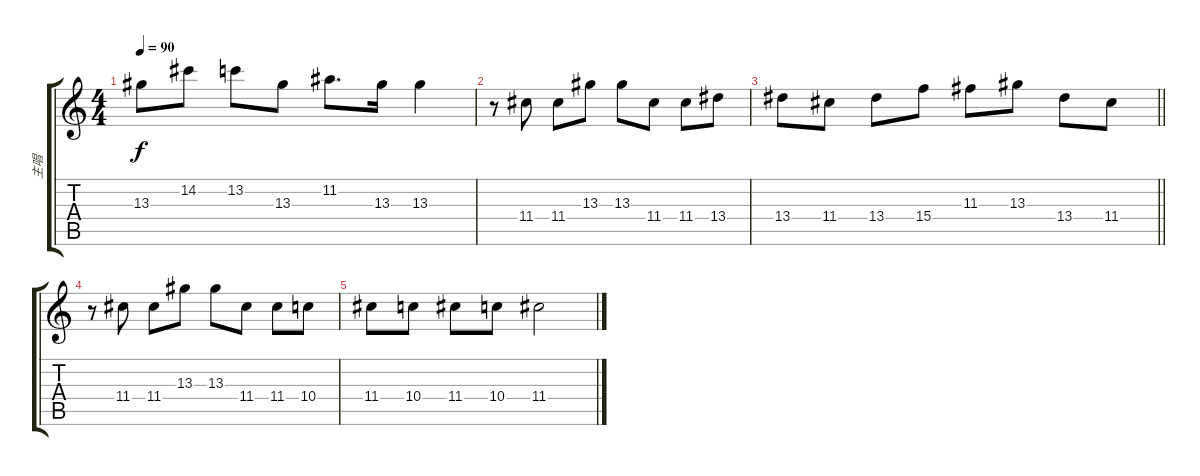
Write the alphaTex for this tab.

\track ("主唱" "主唱") {instrument overdrivenguitar}
\staff {score tabs}
\tuning (E4 B3 G3 D3 A2 E2) {hide}
\ts (4 4)
\tempo 90
\clef g2
\ks c
13.3.8{dy f} 14.2.8 13.2.8 13.3.8 11.2.8{d} 13.3.16 13.3.4 |
r.8 11.4.8 11.4.8 13.3.8 13.3.8 11.4.8 11.4.8 13.4.8 |
\barLineRight lightlight
13.4.8 11.4.8 13.4.8 15.4.8 11.3.8 13.3.8 13.4.8 11.4.8 |
r.8 11.4.8 11.4.8 13.3.8 13.3.8 11.4.8 11.4.8 10.4.8 |
11.4.8 10.4.8 11.4.8 10.4.8 11.4.2
